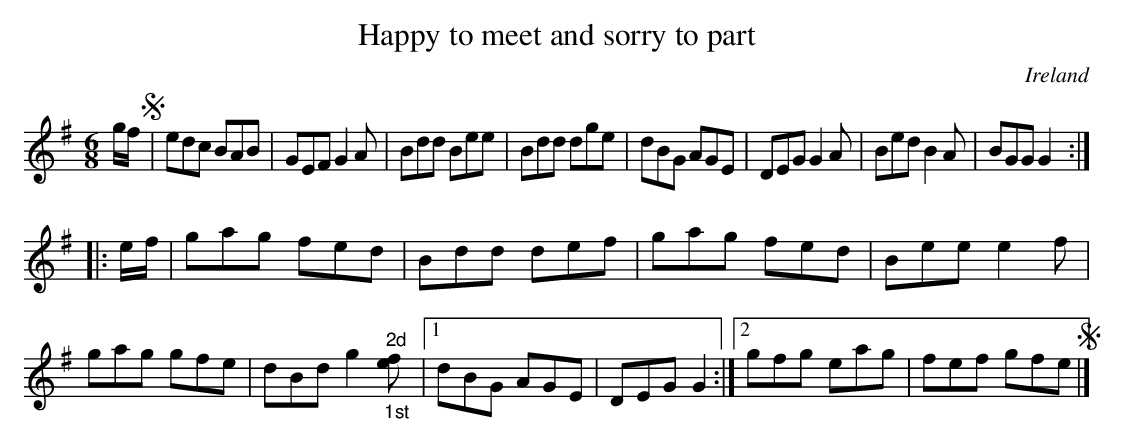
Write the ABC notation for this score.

X:1
T:Happy to meet and sorry to part
O:Ireland
M:6/8
L:1/8
K:G
g/f/S|edc BAB|GEF G2A|Bdd Bee|Bdd dge|dBG AGE|DEG G2A|Bed B2A|BGG G2:|
|:e/f/|gag fed|Bdd def|gag fed|Bee e2f|gag gfe|dBd g2 "^2d""_1st"[ef]|[1 dBG AGE|DEG G2:|[2 gfg eag|fef gfeS|]
